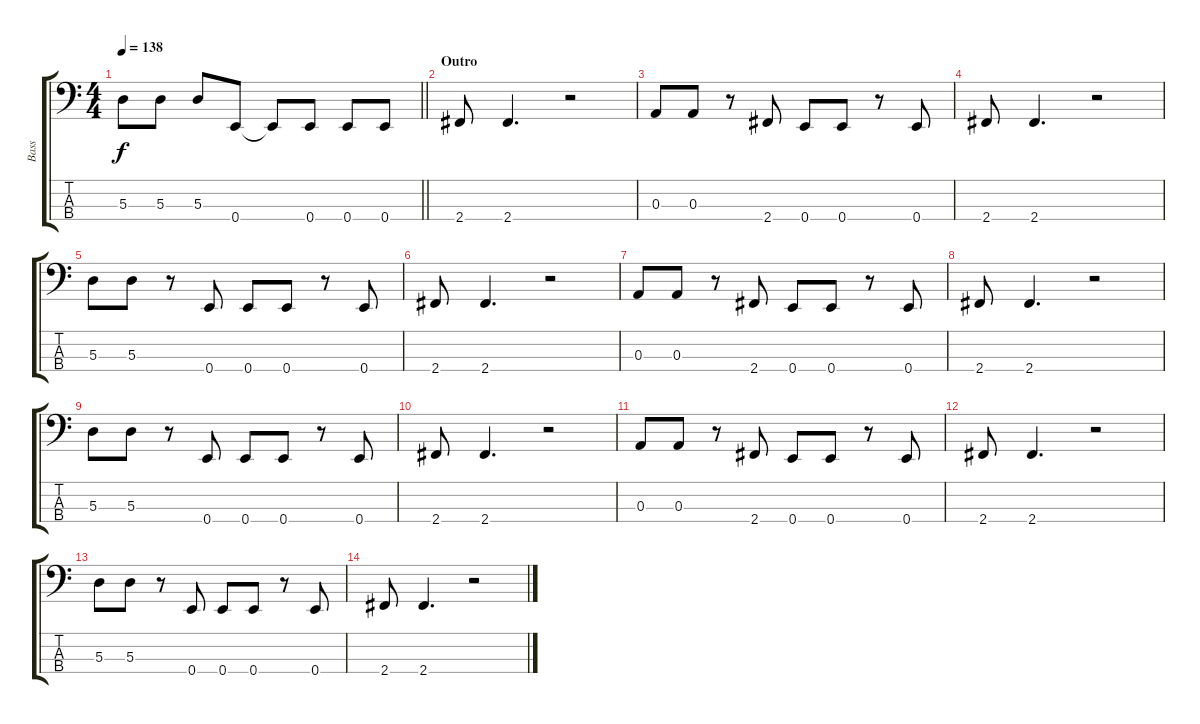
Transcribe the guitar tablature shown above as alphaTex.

\track ("Bass" "Bass") {instrument electricbassfinger}
\staff {score tabs}
\tuning (G2 D2 A1 E1) {hide}
\ts (4 4)
\tempo 138
\clef f4
\barLineRight lightlight
\ks c
5.3.8{dy f} 5.3.8 5.3.8 0.4.8 0.4{t}.8 0.4.8 0.4.8 0.4.8 |
\section ("" "Outro")
2.4.8 2.4.4{d} r.2 |
0.3.8 0.3.8 r.8 2.4.8 0.4.8 0.4.8 r.8 0.4.8 |
2.4.8 2.4.4{d} r.2 |
5.3.8 5.3.8 r.8 0.4.8 0.4.8 0.4.8 r.8 0.4.8 |
2.4.8 2.4.4{d} r.2 |
0.3.8 0.3.8 r.8 2.4.8 0.4.8 0.4.8 r.8 0.4.8 |
2.4.8 2.4.4{d} r.2 |
5.3.8 5.3.8 r.8 0.4.8 0.4.8 0.4.8 r.8 0.4.8 |
2.4.8{volume 7} 2.4.4{d} r.2 |
0.3.8 0.3.8 r.8 2.4.8 0.4.8 0.4.8 r.8 0.4.8 |
2.4.8 2.4.4{d} r.2{volume 0} |
5.3.8 5.3.8 r.8 0.4.8 0.4.8 0.4.8 r.8 0.4.8 |
2.4.8 2.4.4{d} r.2
